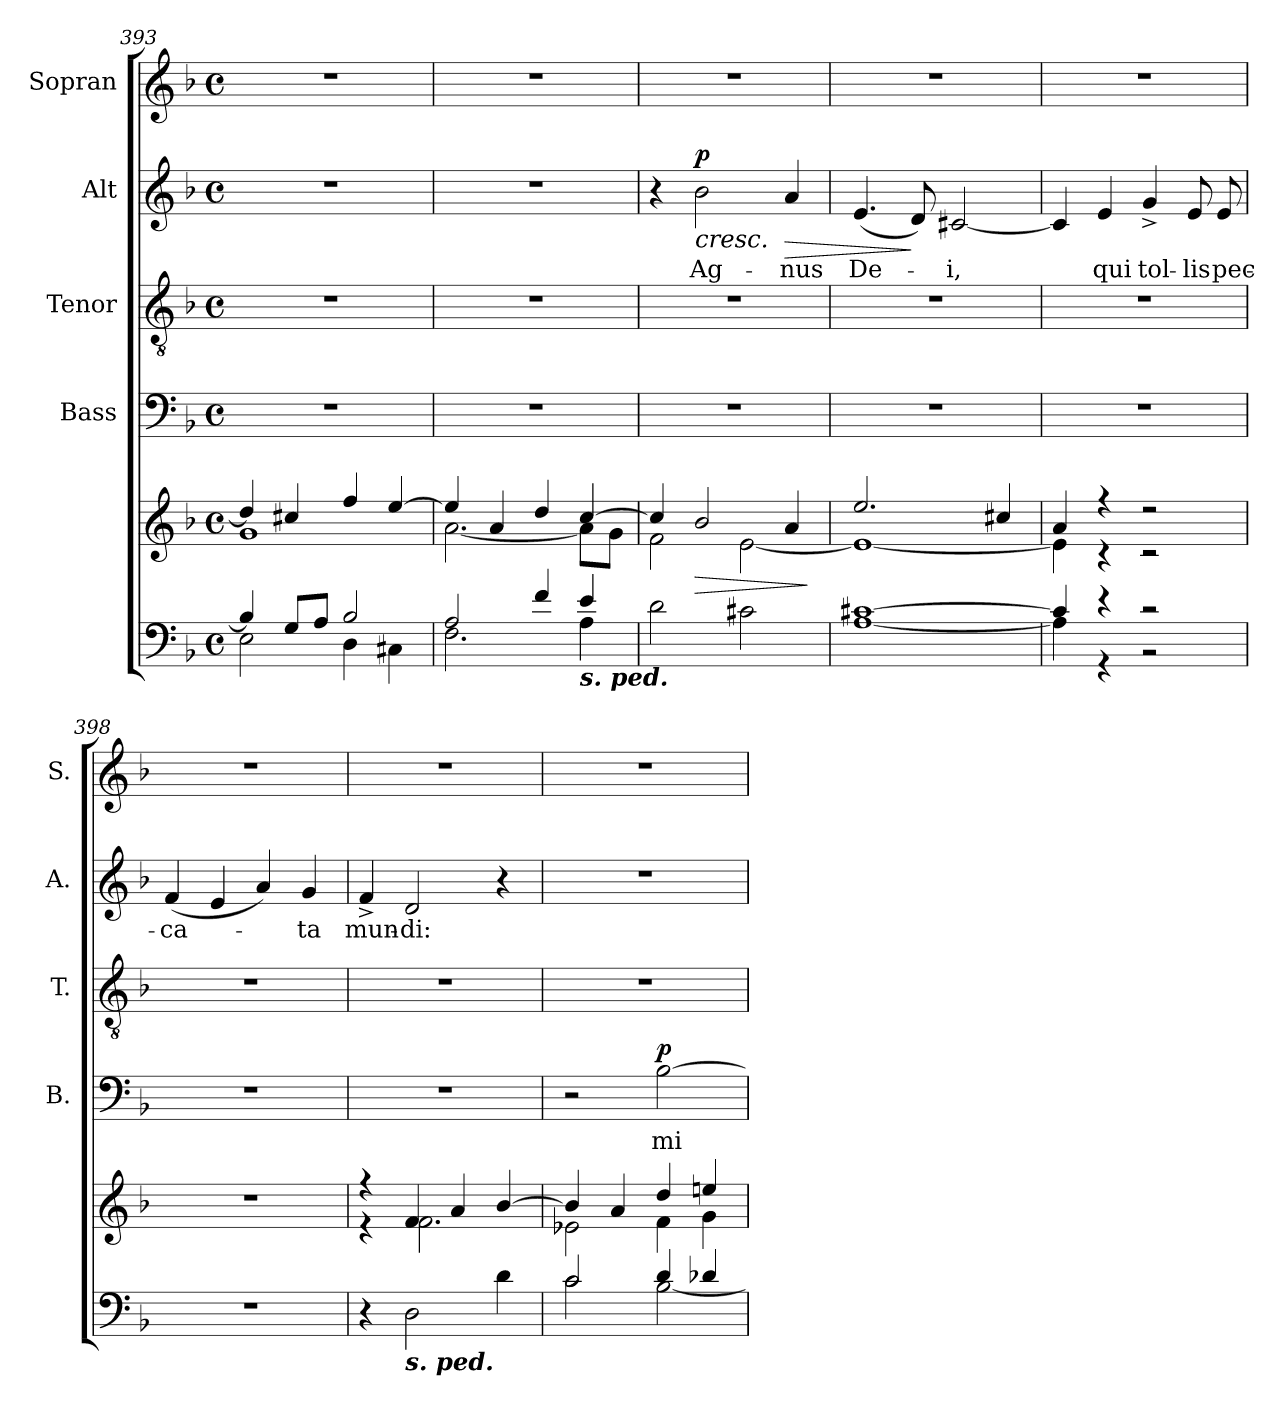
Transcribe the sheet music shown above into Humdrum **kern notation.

**kern	**kern	**dynam	**kern	**text	**dynam	**kern	**kern	**text	**dynam	**kern
*part5	*part5	*part5	*part4	*part4	*part4	*part3	*part2	*part2	*part2	*part1
*staff6	*staff5	*staff5/6	*staff4	*staff4	*staff4	*staff3	*staff2	*staff2	*staff2	*staff1
*	*	*	*I"Bass	*	*	*I"Tenor	*I"Alt	*	*	*I"Sopran
*	*	*	*I'B.	*	*	*I'T.	*I'A.	*	*	*I'S.
*clefF4	*clefG2	*	*clefF4	*	*	*clefGv2	*clefG2	*	*	*clefG2
*k[b-]	*k[b-]	*	*k[b-]	*	*	*k[b-]	*k[b-]	*	*	*k[b-]
*F:	*F:	*	*F:	*	*	*F:	*F:	*	*	*F:
*M4/4	*M4/4	*	*M4/4	*	*	*M4/4	*M4/4	*	*	*M4/4
*met(c)	*met(c)	*	*met(c)	*	*	*met(c)	*met(c)	*	*	*met(c)
=393	=393	=393	=393	=393	=393	=393	=393	=393	=393	=393
*^	*^	*	*	*	*	*	*	*	*	*
4B-/]	2E\	4dd/]	1g	.	1r	.	.	1r	1r	.	.	1r
8G/L	.	4cc#X/	.	.	.	.	.	.	.	.	.	.
8A/J	.	.	.	.	.	.	.	.	.	.	.	.
2B-/	4D\	4ff/	.	.	.	.	.	.	.	.	.	.
.	4C#X\	[>4ee/	.	.	.	.	.	.	.	.	.	.
=394	=394	=394	=394	=394	=394	=394	=394	=394	=394	=394	=394	=394
2A/	2.F\	4ee/]	[<2.a\	.	1r	.	.	1r	1r	.	.	1r
.	.	4a/	.	.	.	.	.	.	.	.	.	.
4f/	.	4dd/	.	.	.	.	.	.	.	.	.	.
!LO:TX:b:Bi:t=s. ped.	!	!	!	!	!	!	!	!	!	!	!	!
4e/	4A\	[>4cc/	8a\L]	.	.	.	.	.	.	.	.	.
.	.	.	8g\J	.	.	.	.	.	.	.	.	.
*v	*v	*	*	*	*	*	*	*	*	*	*	*
=395	=395	=395	=395	=395	=395	=395	=395	=395	=395	=395	=395
2d\	4cc/]	2f\	.	1r	.	.	1r	4r	.	.	1r
!	!	!	!LO:HP:b	!	!	!	!	!	!LO:LY:b	!LO:HP:b	!
!	!	!	!	!	!	!	!	!	!	!LO:DY:n=1:a	!
.	2b-/	.	>	.	.	.	.	2b-\	Ag-	< p	.
2c#X\	.	[<2e\	.	.	.	.	.	.	.	.	.
!	!	!	!	!	!	!	!	!	!LO:LY:b	!LO:HP:b	!
.	4a/	.	.	.	.	.	.	4a/	-nus	>	.
*	*v	*v	*	*	*	*	*	*	*	*	*
.	.	]	.	.	.	.	.	.	[	.
=396	=396	=396	=396	=396	=396	=396	=396	=396	=396	=396
*^	*^	*	*	*	*	*	*	*	*	*
!	!	!	!	!	!	!	!	!	!	!LO:LY:b	!	!
[>1c#X	[<1A	2.ee/	1e_	.	1r	.	.	1r	(<4.e/	De-	.	1r
.	.	.	.	.	.	.	.	.	8d/)	.	]	.
!	!	!	!	!	!	!	!	!	!	!LO:LY:b	!	!
.	.	.	.	.	.	.	.	.	[2c#X/	-i,	.	.
.	.	4cc#X/	.	.	.	.	.	.	.	.	.	.
!!LO:PB:g=z
=397	=397	=397	=397	=397	=397	=397	=397	=397	=397	=397	=397	=397
4c#/]	4A\]	4a/	4e\]	.	1r	.	.	1r	4c#/]	.	.	1r
!	!	!	!	!	!	!	!	!	!	!LO:LY:b	!	!
4r	4r	4r	4r	.	.	.	.	.	4e/	qui	.	.
!	!	!	!	!	!	!	!	!	!	!LO:LY:b	!	!
2r	2r	2r	2r	.	.	.	.	.	4g^>/	tol-	.	.
!	!	!	!	!	!	!	!	!	!	!LO:LY:b	!	!
.	.	.	.	.	.	.	.	.	8e/	-lis	.	.
!	!	!	!	!	!	!	!	!	!	!LO:LY:b	!	!
.	.	.	.	.	.	.	.	.	8e/	pec-	.	.
*v	*v	*	*	*	*	*	*	*	*	*	*	*
*	*v	*v	*	*	*	*	*	*	*	*	*
=398	=398	=398	=398	=398	=398	=398	=398	=398	=398	=398
!	!	!	!	!	!	!	!	!LO:LY:b	!	!
1r	1r	.	1r	.	.	1r	(<4f/	-ca-	.	1r
.	.	.	.	.	.	.	4e/	.	.	.
.	.	.	.	.	.	.	4a/)	.	.	.
!	!	!	!	!	!	!	!	!LO:LY:b	!	!
.	.	.	.	.	.	.	4g/	-ta	.	.
=399	=399	=399	=399	=399	=399	=399	=399	=399	=399	=399
*	*^	*	*	*	*	*	*	*	*	*
!	!	!	!	!	!	!	!	!	!LO:LY:b	!	!
4r	4r	4r	.	1r	.	.	1r	4f^>/	mun-	.	1r
!LO:TX:b:Bi:t=s. ped.	!	!	!	!	!	!	!	!	!	!	!
!	!	!	!	!	!	!	!	!	!LO:LY:b	!	!
2D\	4f/	2.f\	.	.	.	.	.	2d/	-di:	.	.
.	4a/	.	.	.	.	.	.	.	.	.	.
4d\	[>4b-/	.	.	.	.	.	.	4r	.	.	.
=400	=400	=400	=400	=400	=400	=400	=400	=400	=400	=400	=400
*^	*	*	*	*	*	*	*	*	*	*	*
2c/	2c\	4b-/]	2e-X\	.	2r	.	.	1r	1r	.	.	1r
.	.	4a/	.	.	.	.	.	.	.	.	.	.
!	!	!	!	!	!	!LO:LY:b	!LO:DY:a	!	!	!	!	!
4d/	[<2B-\	4dd/	4f\	.	[2B-\	mi-	p	.	.	.	.	.
4d-X/	.	4een/	4g\	.	.	.	.	.	.	.	.	.
*v	*v	*	*	*	*	*	*	*	*	*	*	*
*	*v	*v	*	*	*	*	*	*	*	*	*
=	=	=	=	=	=	=	=	=	=	=
*-	*-	*-	*-	*-	*-	*-	*-	*-	*-	*-
